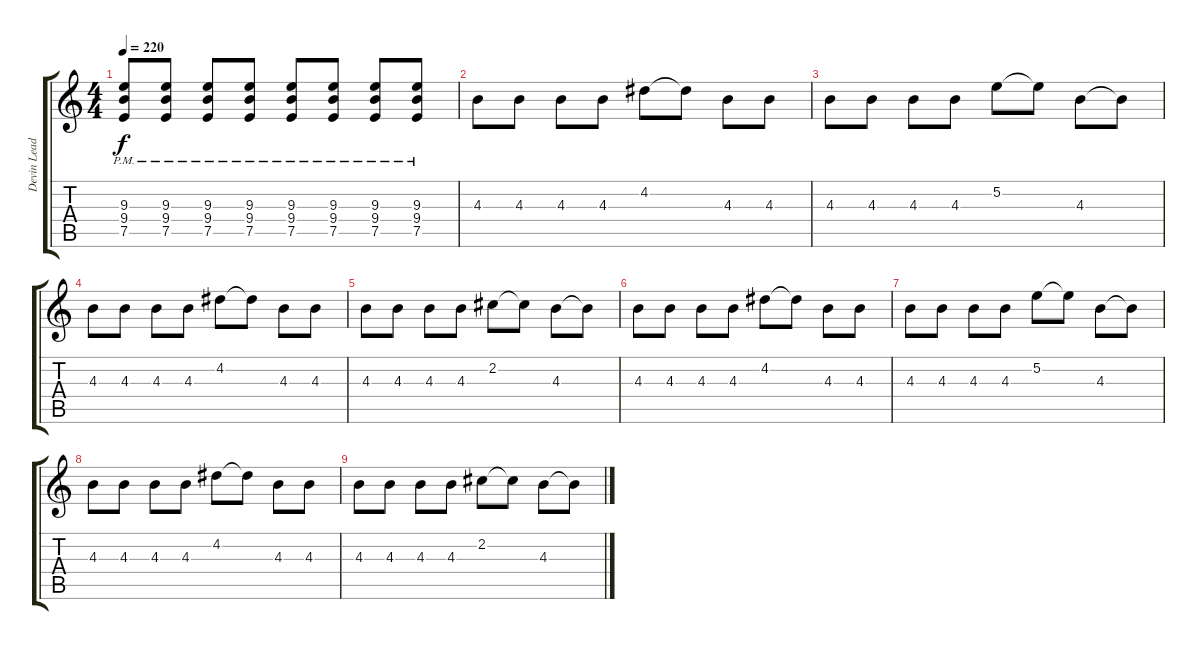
\track ("Devin Lead" "Devin Lead") {instrument distortionguitar}
\staff {score tabs}
\tuning (E4 B3 G3 D3 A2 E2) {hide}
\ts (4 4)
\tempo 220
\clef g2
\ks c
(9.3{pm} 9.4{pm} 7.5{pm}).8{dy f} (9.3{pm} 9.4{pm} 7.5{pm}).8 (9.3{pm} 9.4{pm} 7.5{pm}).8 (9.3{pm} 9.4{pm} 7.5{pm}).8 (9.3{pm} 9.4{pm} 7.5{pm}).8 (9.3{pm} 9.4{pm} 7.5{pm}).8 (9.3{pm} 9.4{pm} 7.5{pm}).8 (9.3{pm} 9.4{pm} 7.5{pm}).8 |
4.3.8 4.3.8 4.3.8 4.3.8 4.2.8 4.2{t}.8 4.3.8 4.3.8 |
4.3.8 4.3.8 4.3.8 4.3.8 5.2.8 5.2{t}.8 4.3.8 4.3{t}.8 |
4.3.8 4.3.8 4.3.8 4.3.8 4.2.8 4.2{t}.8 4.3.8 4.3.8 |
4.3.8 4.3.8 4.3.8 4.3.8 2.2.8 2.2{t}.8 4.3.8 4.3{t}.8 |
4.3.8 4.3.8 4.3.8 4.3.8 4.2.8 4.2{t}.8 4.3.8 4.3.8 |
4.3.8 4.3.8 4.3.8 4.3.8 5.2.8 5.2{t}.8 4.3.8 4.3{t}.8 |
4.3.8 4.3.8 4.3.8 4.3.8 4.2.8 4.2{t}.8 4.3.8 4.3.8 |
4.3.8 4.3.8 4.3.8 4.3.8 2.2.8 2.2{t}.8 4.3.8 4.3{t}.8
